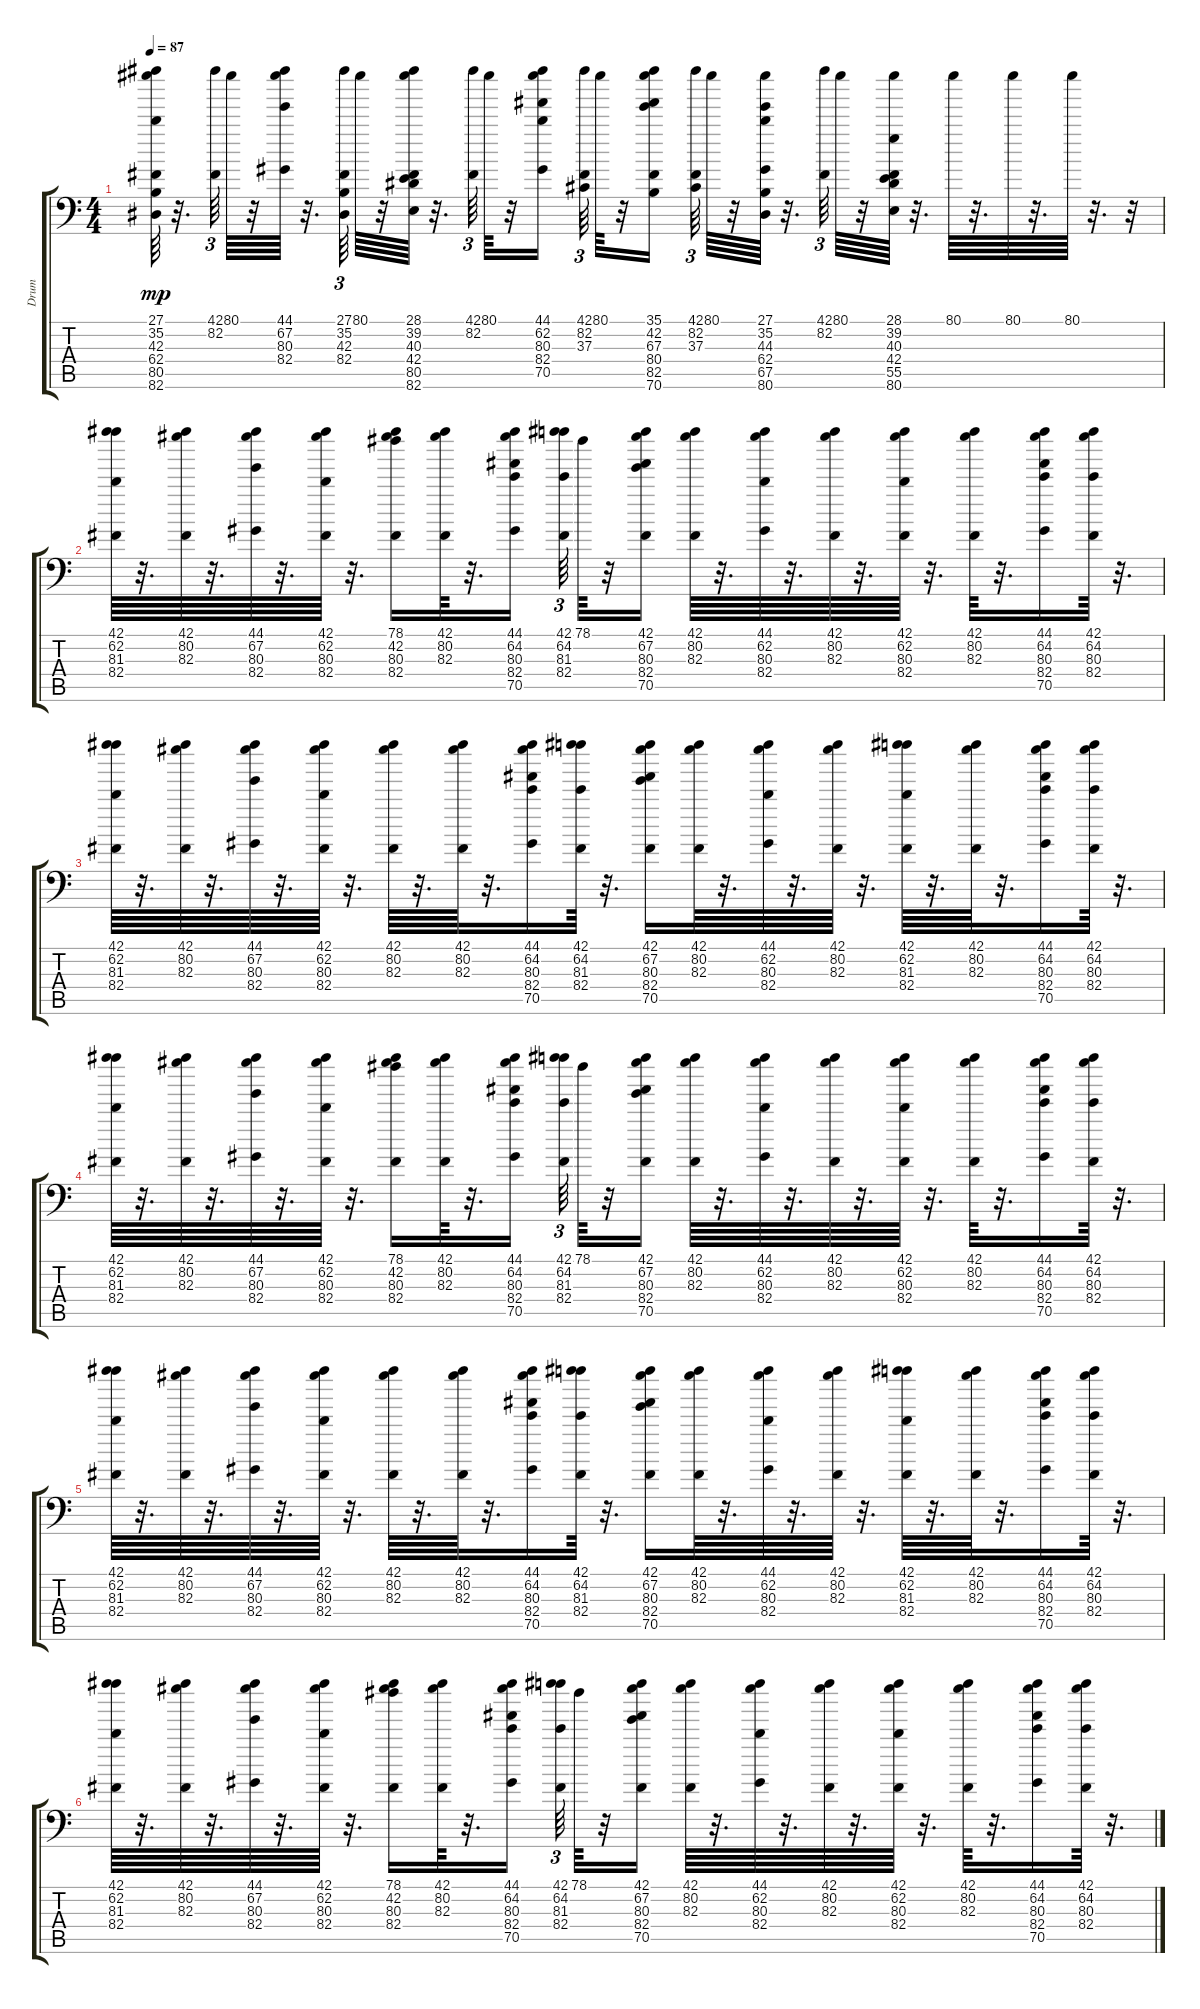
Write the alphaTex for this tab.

\track ("Drum" "Drum") {instrument acousticgrandpiano}
\staff {score tabs}
\tuning (C-1 C-1 C-1 C-1 C-1 C-1) {hide}
\ts (4 4)
\tempo 87
\clef f4
\ks c
(27.1 35.2 42.3 62.4 80.5 82.6).64{dy mp} r.32{d} (42.1 82.2).64{tu (3 2)} 80.1.64 r.32 (44.1 67.2 80.3 82.4).64 r.32{d} (27.1 35.2 42.3 82.4).64{tu (3 2)} 80.1.64 r.32 (28.1 39.2 40.3 42.4 80.5 82.6).64 r.32{d} (42.1 82.2).64{tu (3 2)} 80.1.64 r.32 (44.1 62.2 80.3 82.4 70.5).16 (42.1 82.2 37.3).64{tu (3 2)} 80.1.64 r.32 (35.1 42.2 67.3 80.4 82.5 70.6).16 (42.1 82.2 37.3).64{tu (3 2)} 80.1.64 r.32 (27.1 35.2 44.3 62.4 67.5 80.6).64 r.32{d} (42.1 82.2).64{tu (3 2)} 80.1.64 r.32 (28.1 39.2 40.3 42.4 55.5 80.6).64 r.32{d} 80.1.64 r.32{d} 80.1.64 r.32{d} 80.1.64 r.32{d} r.32 |
(42.1 62.2 81.3 82.4).64 r.32{d} (42.1 80.2 82.3).64 r.32{d} (44.1 67.2 80.3 82.4).64 r.32{d} (42.1 62.2 80.3 82.4).64 r.32{d} (78.1 42.2 80.3 82.4).16 (42.1 80.2 82.3).64 r.32{d} (44.1 64.2 80.3 82.4 70.5).16 (42.1 64.2 81.3 82.4).64{tu (3 2)} 78.1.64 r.32 (42.1 67.2 80.3 82.4 70.5).16 (42.1 80.2 82.3).64 r.32{d} (44.1 62.2 80.3 82.4).64 r.32{d} (42.1 80.2 82.3).64 r.32{d} (42.1 62.2 80.3 82.4).64 r.32{d} (42.1 80.2 82.3).64 r.32{d} (44.1 64.2 80.3 82.4 70.5).16 (42.1 64.2 80.3 82.4).64 r.32{d} |
(42.1 62.2 81.3 82.4).64 r.32{d} (42.1 80.2 82.3).64 r.32{d} (44.1 67.2 80.3 82.4).64 r.32{d} (42.1 62.2 80.3 82.4).64 r.32{d} (42.1 80.2 82.3).64 r.32{d} (42.1 80.2 82.3).64 r.32{d} (44.1 64.2 80.3 82.4 70.5).16 (42.1 64.2 81.3 82.4).64 r.32{d} (42.1 67.2 80.3 82.4 70.5).16 (42.1 80.2 82.3).64 r.32{d} (44.1 62.2 80.3 82.4).64 r.32{d} (42.1 80.2 82.3).64 r.32{d} (42.1 62.2 81.3 82.4).64 r.32{d} (42.1 80.2 82.3).64 r.32{d} (44.1 64.2 80.3 82.4 70.5).16 (42.1 64.2 80.3 82.4).64 r.32{d} |
(42.1 62.2 81.3 82.4).64 r.32{d} (42.1 80.2 82.3).64 r.32{d} (44.1 67.2 80.3 82.4).64 r.32{d} (42.1 62.2 80.3 82.4).64 r.32{d} (78.1 42.2 80.3 82.4).16 (42.1 80.2 82.3).64 r.32{d} (44.1 64.2 80.3 82.4 70.5).16 (42.1 64.2 81.3 82.4).64{tu (3 2)} 78.1.64 r.32 (42.1 67.2 80.3 82.4 70.5).16 (42.1 80.2 82.3).64 r.32{d} (44.1 62.2 80.3 82.4).64 r.32{d} (42.1 80.2 82.3).64 r.32{d} (42.1 62.2 80.3 82.4).64 r.32{d} (42.1 80.2 82.3).64 r.32{d} (44.1 64.2 80.3 82.4 70.5).16 (42.1 64.2 80.3 82.4).64 r.32{d} |
(42.1 62.2 81.3 82.4).64 r.32{d} (42.1 80.2 82.3).64 r.32{d} (44.1 67.2 80.3 82.4).64 r.32{d} (42.1 62.2 80.3 82.4).64 r.32{d} (42.1 80.2 82.3).64 r.32{d} (42.1 80.2 82.3).64 r.32{d} (44.1 64.2 80.3 82.4 70.5).16 (42.1 64.2 81.3 82.4).64 r.32{d} (42.1 67.2 80.3 82.4 70.5).16 (42.1 80.2 82.3).64 r.32{d} (44.1 62.2 80.3 82.4).64 r.32{d} (42.1 80.2 82.3).64 r.32{d} (42.1 62.2 81.3 82.4).64 r.32{d} (42.1 80.2 82.3).64 r.32{d} (44.1 64.2 80.3 82.4 70.5).16 (42.1 64.2 80.3 82.4).64 r.32{d} |
(42.1 62.2 81.3 82.4).64 r.32{d} (42.1 80.2 82.3).64 r.32{d} (44.1 67.2 80.3 82.4).64 r.32{d} (42.1 62.2 80.3 82.4).64 r.32{d} (78.1 42.2 80.3 82.4).16 (42.1 80.2 82.3).64 r.32{d} (44.1 64.2 80.3 82.4 70.5).16 (42.1 64.2 81.3 82.4).64{tu (3 2)} 78.1.64 r.32 (42.1 67.2 80.3 82.4 70.5).16 (42.1 80.2 82.3).64 r.32{d} (44.1 62.2 80.3 82.4).64 r.32{d} (42.1 80.2 82.3).64 r.32{d} (42.1 62.2 80.3 82.4).64 r.32{d} (42.1 80.2 82.3).64 r.32{d} (44.1 64.2 80.3 82.4 70.5).16 (42.1 64.2 80.3 82.4).64 r.32{d}
